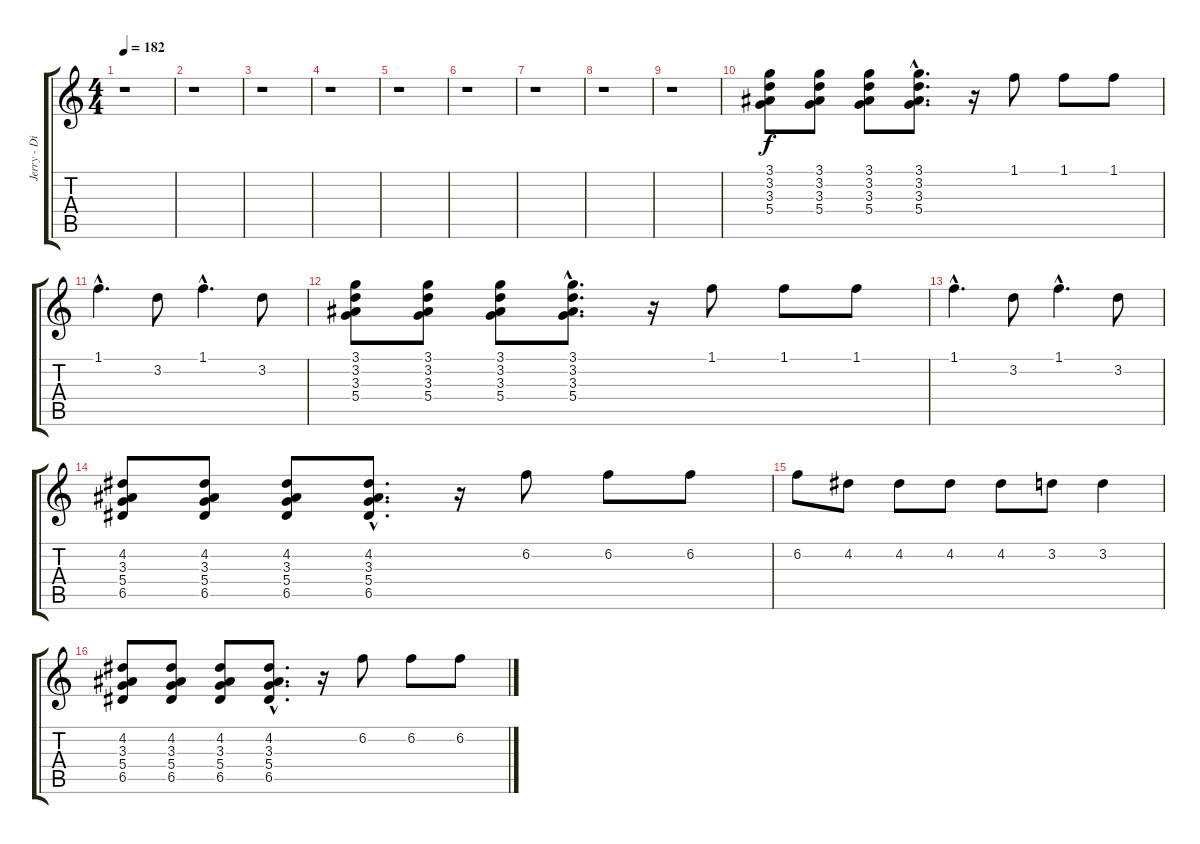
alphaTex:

\track ("Jerry - Distortion" "Jerry - Di") {instrument distortionguitar}
\staff {score tabs}
\tuning (E4 B3 G3 D3 A2 E2) {hide}
\ts (4 4)
\tempo 182
\clef g2
\ks c
r.1{dy f instrument distortionguitar} |
r.1 |
r.1 |
r.1 |
r.1 |
r.1 |
r.1 |
r.1 |
r.1 |
(3.1 3.2 3.3 5.4).8 (3.1 3.2 3.3 5.4).8 (3.1 3.2 3.3 5.4).8 (3.1{hac} 3.2{hac} 3.3{hac} 5.4{hac}).8{d} r.16 1.1.8 1.1.8 1.1.8 |
1.1{hac}.4{d} 3.2.8 1.1{hac}.4{d} 3.2.8 |
(3.1 3.2 3.3 5.4).8 (3.1 3.2 3.3 5.4).8 (3.1 3.2 3.3 5.4).8 (3.1{hac} 3.2{hac} 3.3{hac} 5.4{hac}).8{d} r.16 1.1.8 1.1.8 1.1.8 |
1.1{hac}.4{d} 3.2.8 1.1{hac}.4{d} 3.2.8 |
(4.2 3.3 5.4 6.5).8 (4.2 3.3 5.4 6.5).8 (4.2 3.3 5.4 6.5).8 (4.2{hac} 3.3{hac} 5.4{hac} 6.5{hac}).8{d} r.16 6.2.8 6.2.8 6.2.8 |
6.2.8 4.2.8 4.2.8 4.2.8 4.2.8 3.2.8 3.2.4 |
(4.2 3.3 5.4 6.5).8 (4.2 3.3 5.4 6.5).8 (4.2 3.3 5.4 6.5).8 (4.2{hac} 3.3{hac} 5.4{hac} 6.5{hac}).8{d} r.16 6.2.8 6.2.8 6.2.8
